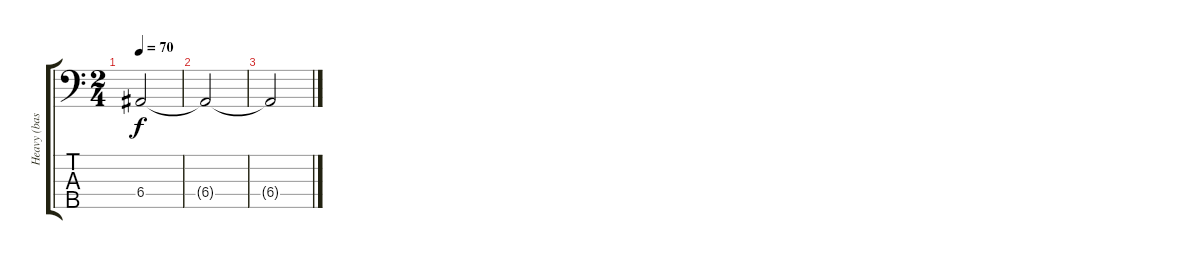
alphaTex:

\track ("Heavy (base)" "Heavy (bas") {instrument slapbass1}
\staff {score tabs}
\tuning (G2 D2 A1 E1 B0) {hide}
\ts (2 4)
\tempo 70
\clef f4
\ks c
6.4.2{dy f} |
6.4{t}.2 |
6.4{t}.2
